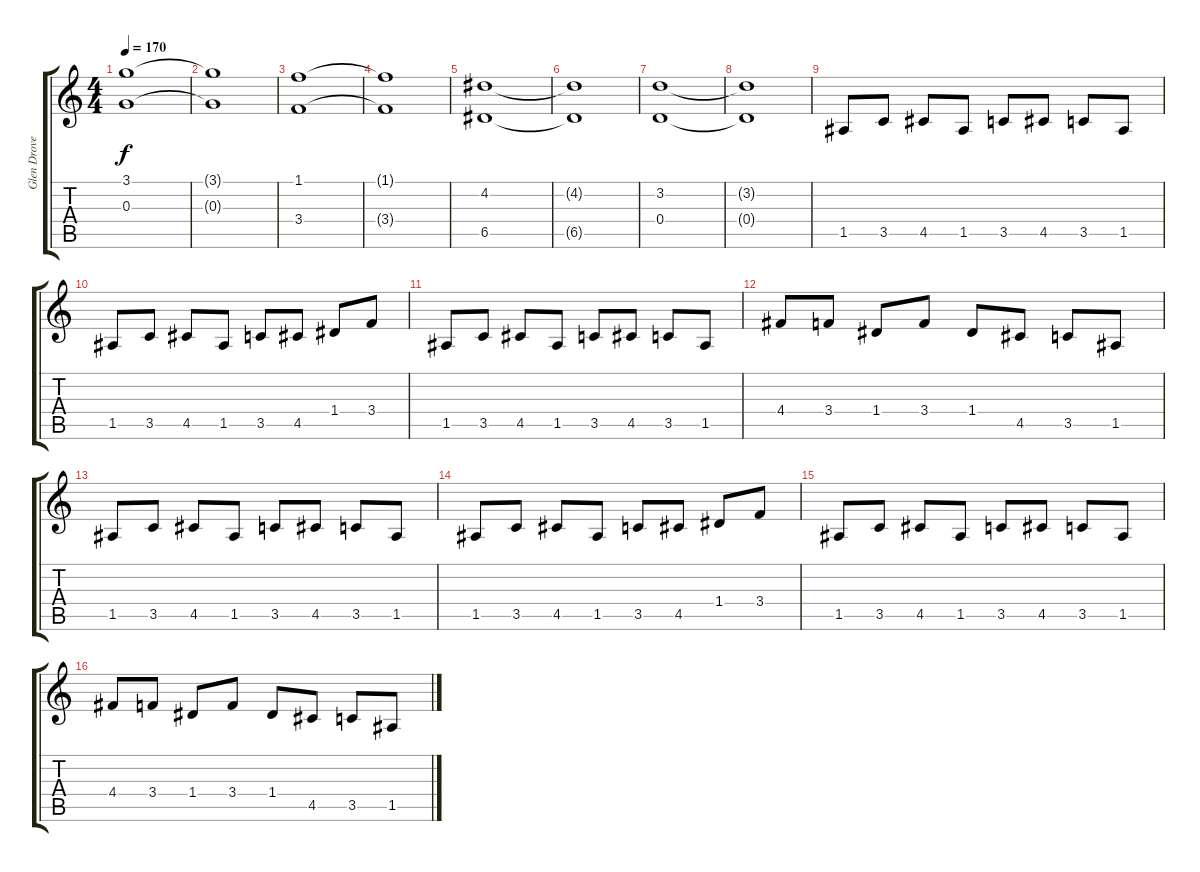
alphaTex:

\track ("Glen Drover" "Glen Drove") {instrument overdrivenguitar}
\staff {score tabs}
\tuning (E4 B3 G3 D3 A2 E2) {hide}
\ts (4 4)
\tempo 170
\clef g2
\ks c
(3.1 0.3).1{dy f} |
(3.1{t} 0.3{t}).1 |
(1.1 3.4).1 |
(1.1{t} 3.4{t}).1 |
(4.2 6.5).1 |
(4.2{t} 6.5{t}).1 |
(3.2 0.4).1 |
(3.2{t} 0.4{t}).1 |
1.5.8 3.5.8 4.5.8 1.5.8 3.5.8 4.5.8 3.5.8 1.5.8 |
1.5.8 3.5.8 4.5.8 1.5.8 3.5.8 4.5.8 1.4.8 3.4.8 |
1.5.8 3.5.8 4.5.8 1.5.8 3.5.8 4.5.8 3.5.8 1.5.8 |
4.4.8 3.4.8 1.4.8 3.4.8 1.4.8 4.5.8 3.5.8 1.5.8 |
1.5.8 3.5.8 4.5.8 1.5.8 3.5.8 4.5.8 3.5.8 1.5.8 |
1.5.8 3.5.8 4.5.8 1.5.8 3.5.8 4.5.8 1.4.8 3.4.8 |
1.5.8 3.5.8 4.5.8 1.5.8 3.5.8 4.5.8 3.5.8 1.5.8 |
4.4.8 3.4.8 1.4.8 3.4.8 1.4.8 4.5.8 3.5.8 1.5.8
